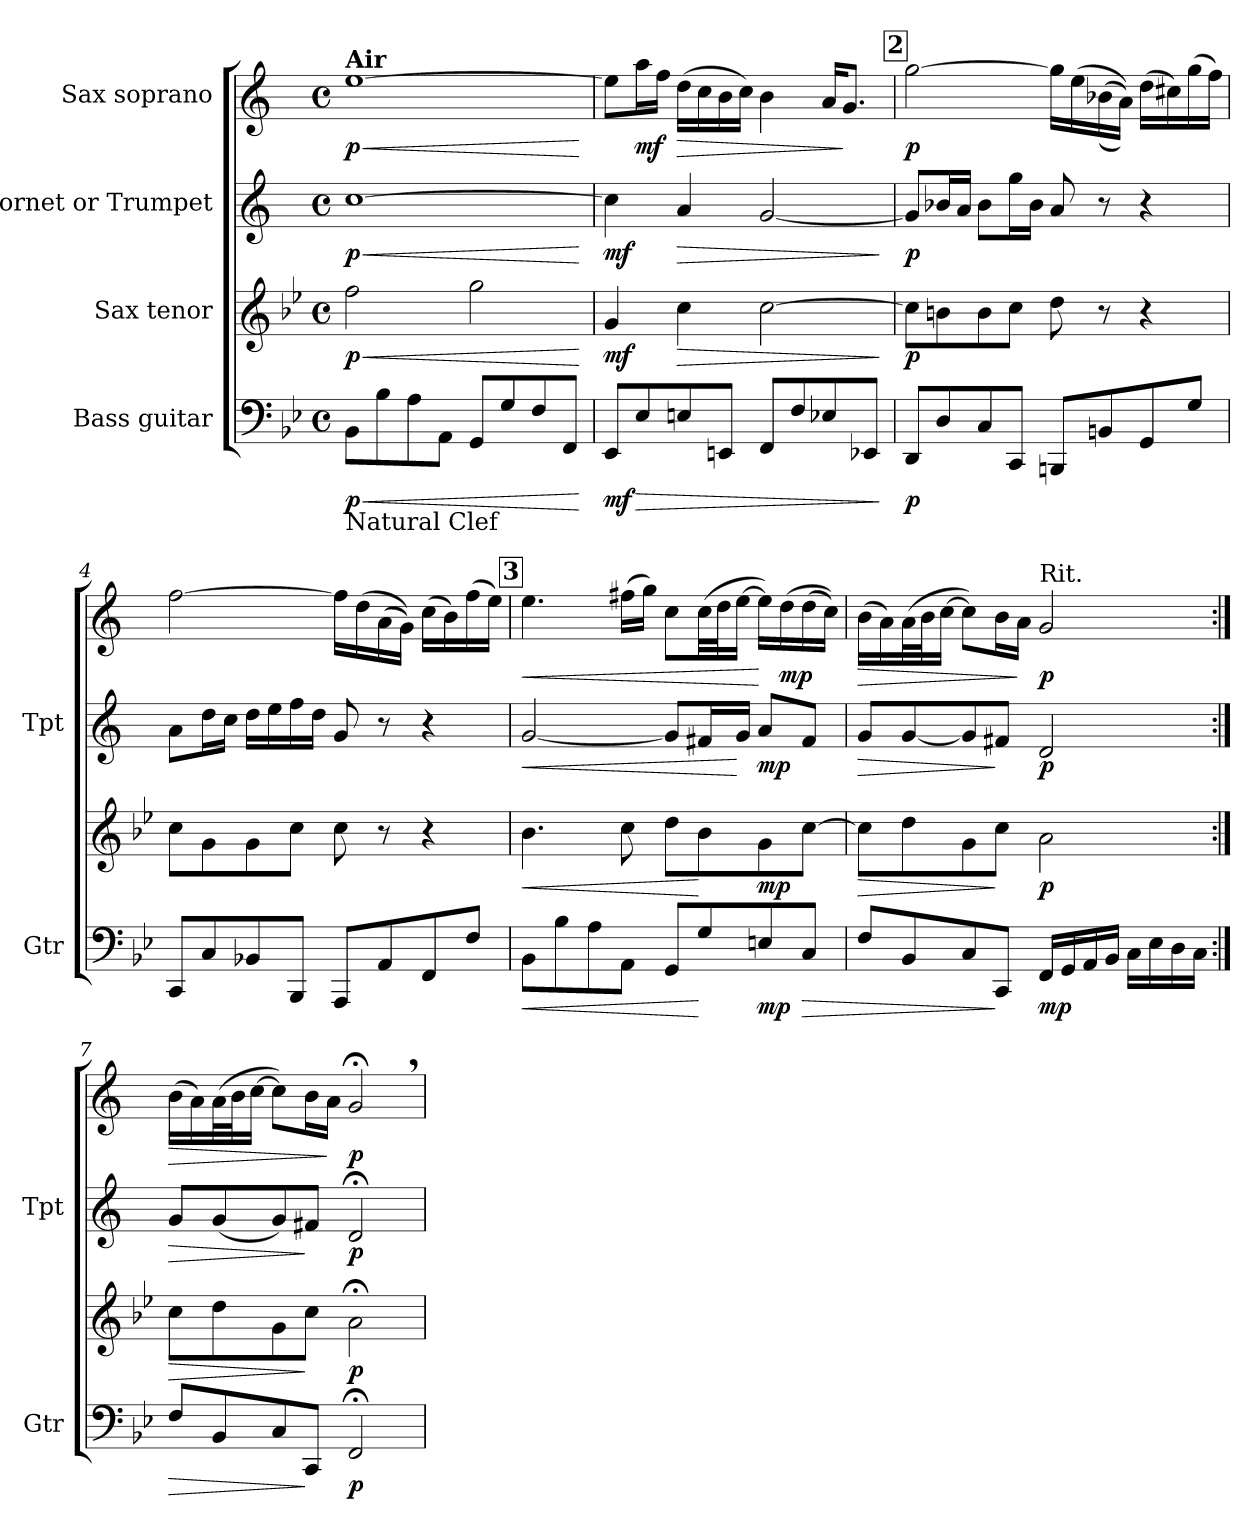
**kern	**dynam	**kern	**dynam	**kern	**dynam	**kern	**dynam
*part4	*part4	*part3	*part3	*part2	*part2	*part1	*part1
*staff4	*staff4	*staff3	*staff3	*staff2	*staff2	*staff1	*staff1
*I"Bass guitar	*	*I"Sax tenor	*	*I"Cornet or Trumpet	*	*I"Sax soprano	*
*I'Gtr	*	*	*	*I'Tpt	*	*	*
*clefF4	*	*clefG2	*	*clefG2	*	*clefG2	*
*	*	*ITrd8c14	*	*ITrd1c2	*	*ITrd1c2	*
*k[b-e-]	*	*k[b-e-]	*	*k[b-e-]	*	*k[b-e-]	*
*M4/4	*	*M4/4	*	*M4/4	*	*M4/4	*
*met(c)	*	*met(c)	*	*met(c)	*	*met(c)	*
=1	=1	=1	=1	=1	=1	=1	=1
!	!	!	!	!	!	!LO:TX:a:B:t=Air	!
!LO:TX:b:t=Natural Clef	!	!	!	!	!	!	!
!	!LO:HP:b	!	!LO:HP:b	!	!LO:HP:b	!	!LO:HP:b
!	!LO:DY:n=1:b	!	!LO:DY:n=1:b	!	!LO:DY:n=1:b	!	!LO:DY:n=1:b
8BB-\L	< p	2f\	< p	[1b-	< p	[1dd	< p
8B-\	.	.	.	.	.	.	.
8A\	.	.	.	.	.	.	.
8AA\J	.	.	.	.	.	.	.
8GG/L	.	2g\	.	.	.	.	.
8G/	.	.	.	.	.	.	.
8F/	.	.	.	.	.	.	.
8FF/J	.	.	.	.	.	.	.
.	[	.	[	.	[	.	[
=2	=2	=2	=2	=2	=2	=2	=2
!	!LO:DY:b	!	!LO:DY:b	!	!LO:DY:b	!	!
8EE-/L	mf	4G/	mf	4b-\]	mf	8dd\L]	.
!	!LO:HP:b	!	!	!	!	!	!LO:DY:b
8E-/	>	.	.	.	.	16gg\L	mf
.	.	.	.	.	.	16ee-\JJ	.
!	!	!	!LO:HP:b	!	!LO:HP:b	!	!LO:HP:b
8En/	.	4c\	>	4g/	>	(>16cc\LL	>
.	.	.	.	.	.	16b-\	.
8EEn/J	.	.	.	.	.	16a\	.
.	.	.	.	.	.	16b-\JJ)	.
8FF/L	.	[2c\	.	[2f/	.	4a\	.
8F/	.	.	.	.	.	.	.
8E-X/	.	.	.	.	.	16g/KL	.
.	.	.	.	.	.	8.f/J	]
8EE-X/J	.	.	.	.	.	.	.
.	]	.	]	.	]	.	.
!!LO:REH:place=s1:a:B:fs=14:t=2
=3	=3	=3	=3	=3	=3	=3	=3
!	!LO:DY:b	!	!LO:DY:b	!	!LO:DY:b	!	!LO:DY:b
8DD/L	p	8c\L]	p	8f/L]	p	[2ff\	p
8D/	.	8Bn\	.	16a-X/L	.	.	.
.	.	.	.	16g/JJ	.	.	.
8C/	.	8B\	.	8a-\L	.	.	.
8CC/J	.	8c\J	.	16ff\L	.	.	.
.	.	.	.	16a-\JJ	.	.	.
8BBBn/L	.	8d\	.	8g/	.	16ff\LL]	.
.	.	.	.	.	.	(>16dd\	.
8BBn/	.	8r	.	8r	.	(>(>16a-X\	.
.	.	.	.	.	.	16g\JJ)))	.
8GG/	.	4r	.	4r	.	(>16cc\LL	.
.	.	.	.	.	.	16bn\)	.
8G/J	.	.	.	.	.	(>16ff\	.
.	.	.	.	.	.	16ee-\JJ)	.
=4	=4	=4	=4	=4	=4	=4	=4
8CC/L	.	8c\L	.	8g\L	.	[2ee-\	.
8C/	.	8G\	.	16cc\L	.	.	.
.	.	.	.	16b-\JJ	.	.	.
8BB-X/	.	8G\	.	16cc\LL	.	.	.
.	.	.	.	16dd\	.	.	.
8BBB-/J	.	8c\J	.	16ee-\	.	.	.
.	.	.	.	16cc\JJ	.	.	.
8AAA/L	.	8c\	.	8f/	.	16ee-\LL]	.
.	.	.	.	.	.	(>16cc\	.
8AA/	.	8r	.	8r	.	(>16g\	.
.	.	.	.	.	.	16f\JJ))	.
8FF/	.	4r	.	4r	.	(>16b-\LL	.
.	.	.	.	.	.	16a\)	.
8F/J	.	.	.	.	.	(>16ee-\	.
.	.	.	.	.	.	16dd\JJ)	.
!!LO:LB:g=z
!!LO:REH:place=s1:a:B:fs=14:t=3
=5	=5	=5	=5	=5	=5	=5	=5
!	!LO:HP:b	!	!LO:HP:b	!	!LO:HP:b	!	!LO:HP:b
8BB-\L	<	4.B-\	<	[2f/	<	4.dd\	<
8B-\	.	.	.	.	.	.	.
8A\	.	.	.	.	.	.	.
8AA\J	.	8c\	.	.	.	(>16een\LL	.
.	.	.	.	.	.	16ff\JJ)	.
8GG/L	.	8d\L	.	8f/L]	.	8b-\L	.
8G/	[	8B-\	[	16en/L	.	(>32b-\LL	.
.	.	.	.	.	.	32cc\J	.
.	.	.	.	16f/JJ	[	[16dd\JJ	.
!	!LO:DY:b	!	!LO:DY:b	!	!LO:DY:b	!	!
8En/	mp	8G\	mp	8g/L	mp	16dd\LL])	[
!	!	!	!	!	!	!	!LO:DY:b
.	.	.	.	.	.	(>16cc\	mp
!	!LO:HP:b	!	!	!	!	!	!
8C/J	>	[8c\J	.	8e/J	.	(>16cc\	.
.	.	.	.	.	.	16b-\JJ))	.
=6	=6	=6	=6	=6	=6	=6	=6
!	!	!	!LO:HP:b	!	!LO:HP:b	!	!LO:HP:b
*	*	*	*	*	*	*^	*
*	*	*	*	*	*	*	*^	*
*	*	*	*	*	*	*	*	*^	*
8F/L	.	8c\L]	>	8f/L	>	(>16a\LL	2ryy	2ryy	2..ryy	>
.	.	.	.	.	.	16g\)	.	.	.	.
8BB-/	.	8d\	.	[8f/	.	(>32g\L	.	.	.	.
.	.	.	.	.	.	32a\J	.	.	.	.
.	.	.	.	.	.	[16b-\JJ	.	.	.	.
8C/	.	8G\	.	8f/]	.	8b-\L])	.	.	.	.
8CC/J	]	8c\J	]	8en/J	]	16a\L	.	.	.	.
.	.	.	.	.	.	16g\JJ	.	.	.	]
!	!	!	!	!	!	!LO:TX:a:t=Rit.	!	!	!	!
!	!LO:DY:b	!	!LO:DY:b	!	!LO:DY:b	!	!	!	!	!LO:DY:b
16FF/LL	mp	2A\	p	2c/	p	2f/	8.ryy	4ryy	.	p
16GG/	.	.	.	.	.	.	.	.	.	.
16AA/	.	.	.	.	.	.	.	.	.	.
*	*	*	*	*	*	*MM30	*	*	*	*
16BB-/JJ	.	.	.	.	.	.	4ryy	.	.	.
16C\LL	.	.	.	.	.	.	.	16ryy	.	.
*	*	*	*	*	*	*MM26	*	*	*	*
16E-\	.	.	.	.	.	.	.	8.ryy	.	.
*	*	*	*	*	*	*MM23	*	*	*	*
16D\	.	.	.	.	.	.	.	.	8ryy	.
*	*	*	*	*	*	*MM20	*	*	*	*
16C\JJ	.	.	.	.	.	.	16ryy	.	.	.
=7:|!	=7:|!	=7:|!	=7:|!	=7:|!	=7:|!	=7:|!	=7:|!	=7:|!	=7:|!	=7:|!
!	!LO:HP:b	!	!LO:HP:b	!	!LO:HP:b	!	!	!	!	!LO:HP:b
*	*	*	*	*	*	*v	*v	*v	*v	*
8F/L	>	8c\L	>	8f/L	>	(>16a\LL	>
.	.	.	.	.	.	16g\)	.
*	*	*	*	*	*	*MM31	*
8BB-/	.	8d\	.	(<8f/	.	(>32g\L	.
.	.	.	.	.	.	32a\J	.
.	.	.	.	.	.	[16b-\JJ	.
*	*	*	*	*	*	*MM30	*
8C/	.	8G\	.	8f/)	.	8b-\L])	.
*	*	*	*	*	*	*MM29	*
8CC/J	]	8c\J	]	8en/J	]	16a\L	.
.	.	.	.	.	.	16g\JJ	]
*	*	*	*	*	*	*MM32	*
!	!LO:DY:b	!	!LO:DY:b	!	!LO:DY:b	!	!LO:DY:b
2FF;/	p	2A;\	p	2c;/	p	2f;<,/	p
=	=	=	=	=	=	=	=
*-	*-	*-	*-	*-	*-	*-	*-
